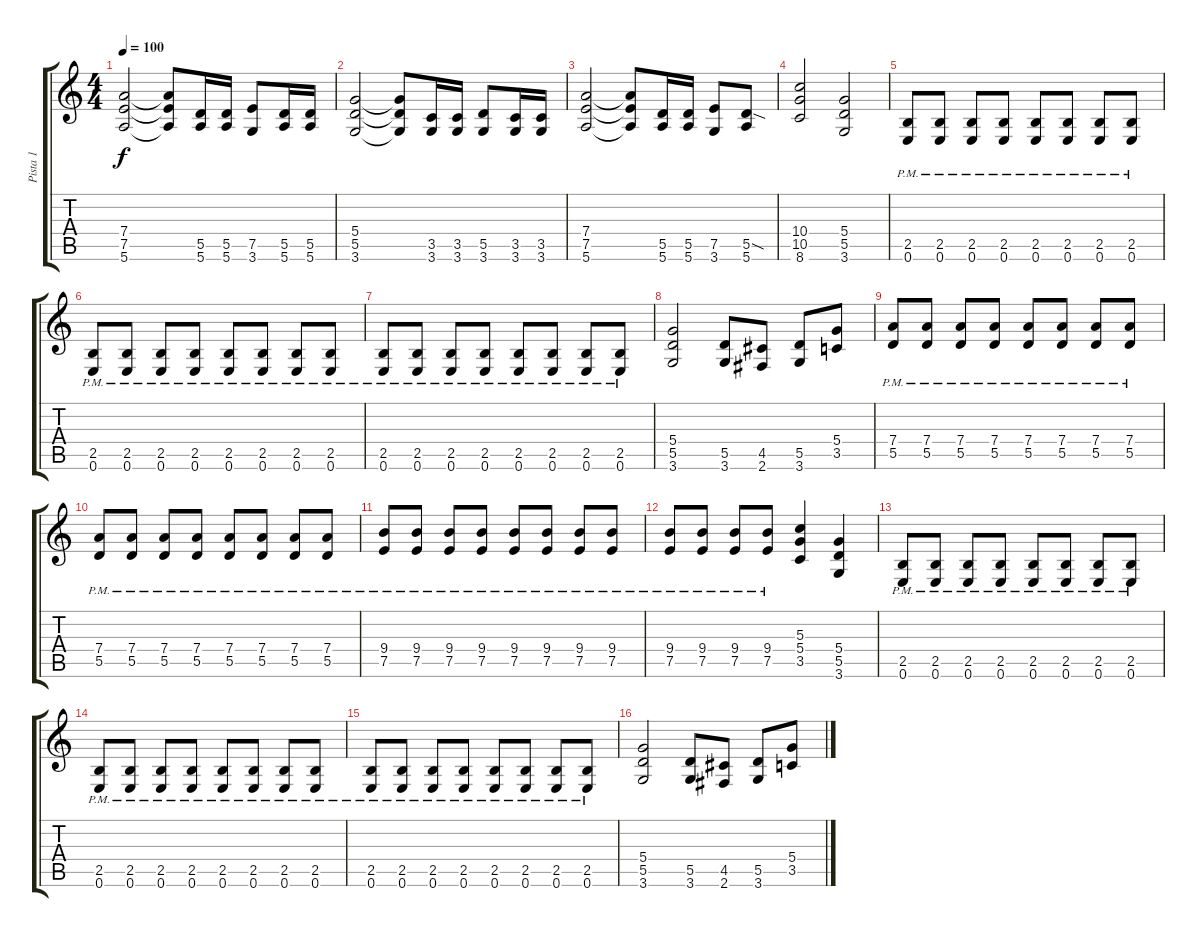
\track ("Pista 1" "Pista 1") {instrument overdrivenguitar}
\staff {score tabs}
\tuning (E4 B3 G3 D3 A2 E2) {hide}
\ts (4 4)
\tempo 100
\clef g2
\ks c
(7.4 7.5 5.6).2{dy f} (7.4{t} 7.5{t} 5.6{t}).8 (5.5 5.6).16 (5.5 5.6).16 (7.5 3.6).8 (5.5 5.6).16 (5.5 5.6).16 |
(5.4 5.5 3.6).2 (5.4{t} 5.5{t} 3.6{t}).8 (3.5 3.6).16 (3.5 3.6).16 (5.5 3.6).8 (3.5 3.6).16 (3.5 3.6).16 |
(7.4 7.5 5.6).2 (7.4{t} 7.5{t} 5.6{t}).8 (5.5 5.6).16 (5.5 5.6).16 (7.5 3.6).8 (5.5{sod} 5.6).8 |
(10.4 10.5 8.6).2 (5.4 5.5 3.6).2 |
(2.5{pm} 0.6).8 (2.5{pm} 0.6).8 (2.5{pm} 0.6).8 (2.5{pm} 0.6).8 (2.5{pm} 0.6).8 (2.5{pm} 0.6).8 (2.5{pm} 0.6).8 (2.5{pm} 0.6).8 |
(2.5{pm} 0.6).8 (2.5{pm} 0.6).8 (2.5{pm} 0.6).8 (2.5{pm} 0.6).8 (2.5{pm} 0.6).8 (2.5{pm} 0.6).8 (2.5{pm} 0.6).8 (2.5{pm} 0.6).8 |
(2.5{pm} 0.6).8 (2.5{pm} 0.6).8 (2.5{pm} 0.6).8 (2.5{pm} 0.6).8 (2.5{pm} 0.6).8 (2.5{pm} 0.6).8 (2.5{pm} 0.6).8 (2.5{pm} 0.6).8 |
(5.4 5.5 3.6).2 (5.5 3.6).8 (4.5 2.6).8 (5.5 3.6).8 (5.4 3.5).8 |
(7.4 5.5{pm}).8 (7.4 5.5{pm}).8 (7.4 5.5{pm}).8 (7.4 5.5{pm}).8 (7.4 5.5{pm}).8 (7.4 5.5{pm}).8 (7.4 5.5{pm}).8 (7.4 5.5{pm}).8 |
(7.4 5.5{pm}).8 (7.4 5.5{pm}).8 (7.4 5.5{pm}).8 (7.4 5.5{pm}).8 (7.4 5.5{pm}).8 (7.4 5.5{pm}).8 (7.4 5.5{pm}).8 (7.4 5.5{pm}).8 |
(9.4 7.5{pm}).8 (9.4 7.5{pm}).8 (9.4 7.5{pm}).8 (9.4 7.5{pm}).8 (9.4 7.5{pm}).8 (9.4 7.5{pm}).8 (9.4 7.5{pm}).8 (9.4 7.5{pm}).8 |
(9.4 7.5{pm}).8 (9.4 7.5{pm}).8 (9.4 7.5{pm}).8 (9.4 7.5{pm}).8 (5.3 5.4 3.5).4 (5.4 5.5 3.6).4 |
(2.5{pm} 0.6).8 (2.5{pm} 0.6).8 (2.5{pm} 0.6).8 (2.5{pm} 0.6).8 (2.5{pm} 0.6).8 (2.5{pm} 0.6).8 (2.5{pm} 0.6).8 (2.5{pm} 0.6).8 |
(2.5{pm} 0.6).8 (2.5{pm} 0.6).8 (2.5{pm} 0.6).8 (2.5{pm} 0.6).8 (2.5{pm} 0.6).8 (2.5{pm} 0.6).8 (2.5{pm} 0.6).8 (2.5{pm} 0.6).8 |
(2.5{pm} 0.6).8 (2.5{pm} 0.6).8 (2.5{pm} 0.6).8 (2.5{pm} 0.6).8 (2.5{pm} 0.6).8 (2.5{pm} 0.6).8 (2.5{pm} 0.6).8 (2.5{pm} 0.6).8 |
(5.4 5.5 3.6).2 (5.5 3.6).8 (4.5 2.6).8 (5.5 3.6).8 (5.4 3.5).8
